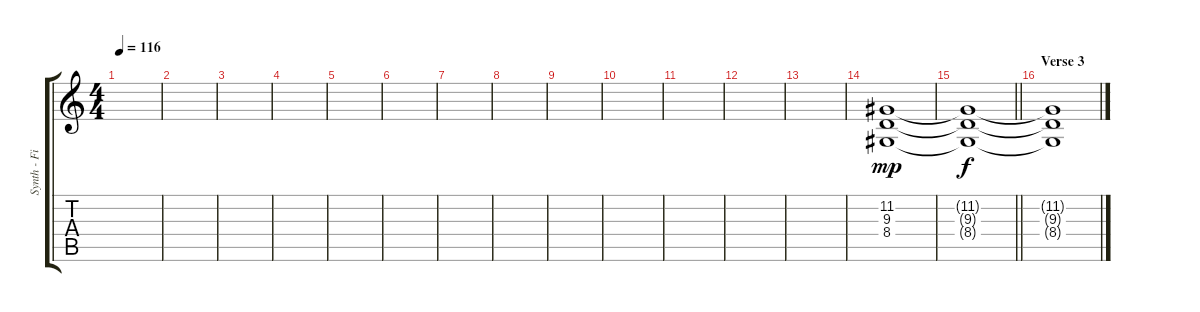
\track ("Synth - Fills 4" "Synth - Fi") {instrument choiraahs}
\staff {score tabs}
\tuning (D4 A3 F3 C3 G2 D2) {hide}
\ts (4 4)
\tempo 116
\clef g2
\ks c
|
|
|
|
|
|
|
|
|
|
|
|
|
(11.2 9.3 8.4).1{dy mp volume 4 instrument choiraahs} |
\barLineRight lightlight
(11.2{t} 9.3{t} 8.4{t}).1{dy f} |
\section ("" "Verse 3")
(11.2{t} 9.3{t} 8.4{t}).1
